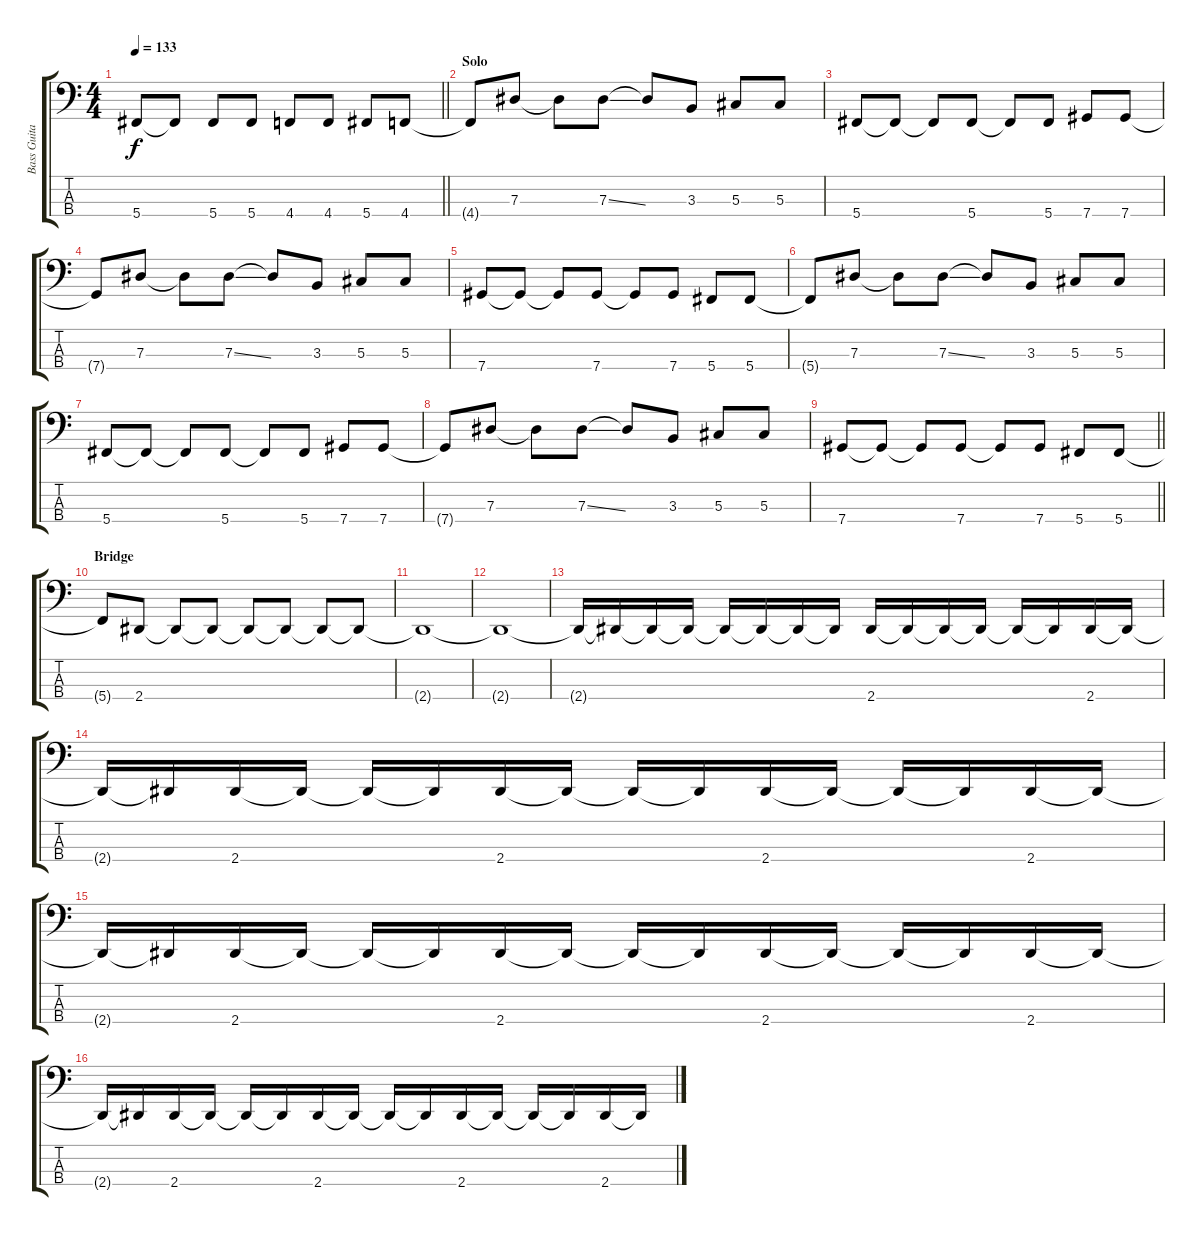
\track ("Bass Guitar" "Bass Guita") {instrument electricbassfinger}
\staff {score tabs}
\tuning (Gb2 Db2 Ab1 Db1) {hide}
\ts (4 4)
\tempo 133
\clef f4
\barLineRight lightlight
\ks c
5.4.8{dy f} 5.4{t}.8 5.4.8 5.4.8 4.4.8 4.4.8 5.4.8 4.4.8 |
\section ("" "Solo")
4.4{t}.8 7.3.8 7.3{t}.8 7.3{ss}.8 7.3{t}.8 3.3.8 5.3.8 5.3.8 |
5.4.8 5.4{t}.8 5.4{t}.8 5.4.8 5.4{t}.8 5.4.8 7.4.8 7.4.8 |
7.4{t}.8 7.3.8 7.3{t}.8 7.3{ss}.8 7.3{t}.8 3.3.8 5.3.8 5.3.8 |
7.4.8 7.4{t}.8 7.4{t}.8 7.4.8 7.4{t}.8 7.4.8 5.4.8 5.4.8 |
5.4{t}.8 7.3.8 7.3{t}.8 7.3{ss}.8 7.3{t}.8 3.3.8 5.3.8 5.3.8 |
5.4.8 5.4{t}.8 5.4{t}.8 5.4.8 5.4{t}.8 5.4.8 7.4.8 7.4.8 |
7.4{t}.8 7.3.8 7.3{t}.8 7.3{ss}.8 7.3{t}.8 3.3.8 5.3.8 5.3.8 |
\barLineRight lightlight
7.4.8 7.4{t}.8 7.4{t}.8 7.4.8 7.4{t}.8 7.4.8 5.4.8 5.4.8 |
\section ("" "Bridge")
5.4{t}.8 2.4.8 2.4{t}.8 2.4{t}.8 2.4{t}.8 2.4{t}.8 2.4{t}.8 2.4{t}.8 |
2.4{t}.1 |
2.4{t}.1 |
2.4{t}.16 2.4{t}.16 2.4{t}.16 2.4{t}.16 2.4{t}.16 2.4{t}.16 2.4{t}.16 2.4{t}.16 2.4.16 2.4{t}.16 2.4{t}.16 2.4{t}.16 2.4{t}.16 2.4{t}.16 2.4.16 2.4{t}.16 |
2.4{t}.16 2.4{t}.16 2.4.16 2.4{t}.16 2.4{t}.16 2.4{t}.16 2.4.16 2.4{t}.16 2.4{t}.16 2.4{t}.16 2.4.16 2.4{t}.16 2.4{t}.16 2.4{t}.16 2.4.16 2.4{t}.16 |
2.4{t}.16 2.4{t}.16 2.4.16 2.4{t}.16 2.4{t}.16 2.4{t}.16 2.4.16 2.4{t}.16 2.4{t}.16 2.4{t}.16 2.4.16 2.4{t}.16 2.4{t}.16 2.4{t}.16 2.4.16 2.4{t}.16 |
2.4{t}.16 2.4{t}.16 2.4.16 2.4{t}.16 2.4{t}.16 2.4{t}.16 2.4.16 2.4{t}.16 2.4{t}.16 2.4{t}.16 2.4.16 2.4{t}.16 2.4{t}.16 2.4{t}.16 2.4.16 2.4{t}.16
